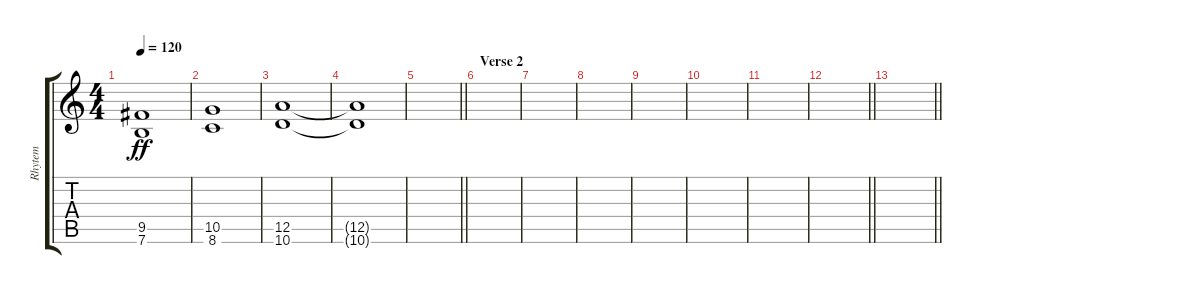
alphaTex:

\track ("Rhytem" "Rhytem") {instrument distortionguitar}
\staff {score tabs}
\tuning (E4 B3 G3 D3 A2 E2) {hide}
\ts (4 4)
\tempo 120
\clef g2
\ks c
(9.5 7.6).1{dy ff} |
(10.5 8.6).1 |
(12.5 10.6).1 |
(12.5{t} 10.6{t}).1 |
\barLineRight lightlight
|
\section ("" "Verse 2")
|
|
|
|
|
|
\barLineRight lightlight
|
\section ("" "")
\barLineRight lightlight
